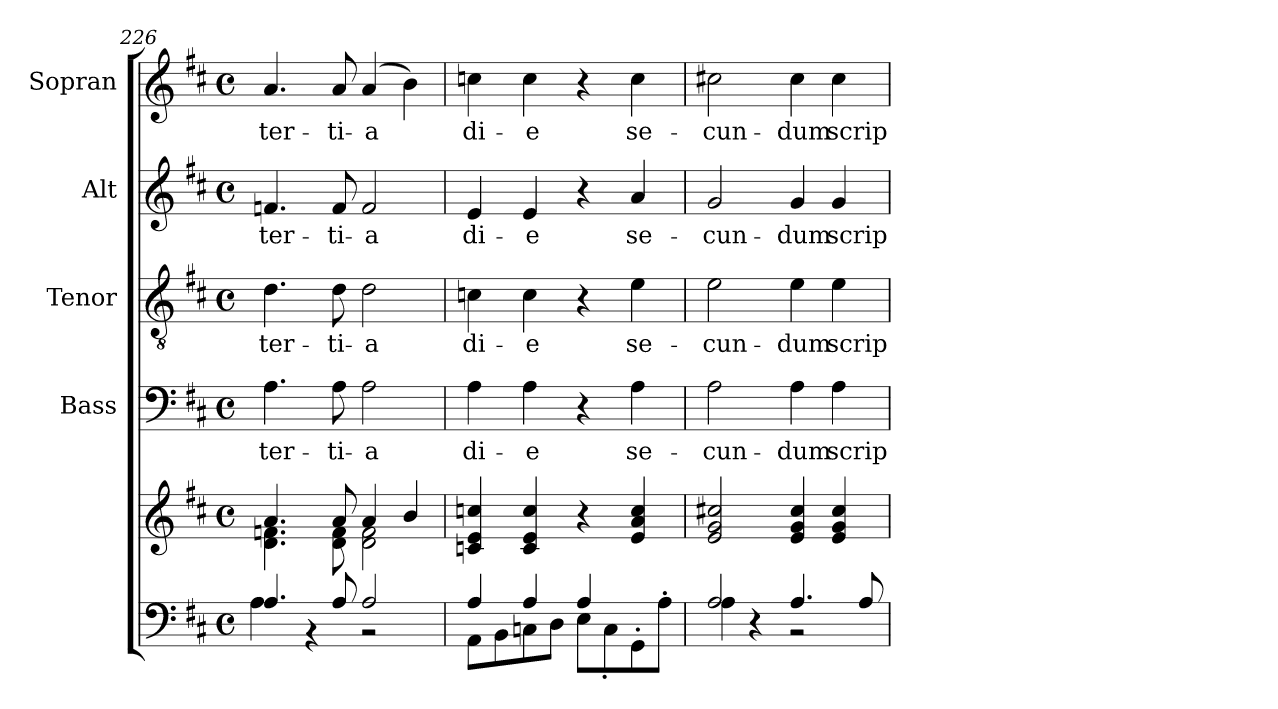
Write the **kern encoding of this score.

**kern	**kern	**kern	**text	**kern	**text	**kern	**text	**kern	**text
*part5	*part5	*part4	*part4	*part3	*part3	*part2	*part2	*part1	*part1
*staff6	*staff5	*staff4	*staff4	*staff3	*staff3	*staff2	*staff2	*staff1	*staff1
*	*	*I"Bass	*	*I"Tenor	*	*I"Alt	*	*I"Sopran	*
*	*	*I'B.	*	*I'T.	*	*I'A.	*	*I'S.	*
!!LO:LB:g=z
*clefF4	*clefG2	*clefF4	*	*clefGv2	*	*clefG2	*	*clefG2	*
*k[f#c#]	*k[f#c#]	*k[f#c#]	*	*k[f#c#]	*	*k[f#c#]	*	*k[f#c#]	*
*D:	*D:	*D:	*	*D:	*	*D:	*	*D:	*
*M4/4	*M4/4	*M4/4	*	*M4/4	*	*M4/4	*	*M4/4	*
*met(c)	*met(c)	*met(c)	*	*met(c)	*	*met(c)	*	*met(c)	*
=226	=226	=226	=226	=226	=226	=226	=226	=226	=226
*^	*^	*	*	*	*	*	*	*	*
!	!	!	!	!	!LO:LY:b	!	!LO:LY:b	!	!LO:LY:b	!	!LO:LY:b
4.A!/	4A\	4.a!/	4.d!\ 4.fn!\	4.A\	ter-	4.d\	ter-	4.fn/	ter-	4.a/	ter-
.	4rBB	.	.	.	.	.	.	.	.	.	.
!	!	!	!	!	!LO:LY:b	!	!LO:LY:b	!	!LO:LY:b	!	!LO:LY:b
8A!/	.	8a!/	8d!\ 8f!\	8A\	-ti-	8d\	-ti-	8f/	-ti-	8a/	-ti-
!	!	!	!	!	!LO:LY:b	!	!LO:LY:b	!	!LO:LY:b	!	!LO:LY:b
2A!/	2rBB	4a!/	2d!\ 2f!\	2A\	-a	2d\	-a	2f/	-a	(4a/	-a
.	.	4b!/	.	.	.	.	.	.	.	4b\)	.
*	*	*v	*v	*	*	*	*	*	*	*	*
=227	=227	=227	=227	=227	=227	=227	=227	=227	=227	=227
!	!	!	!	!LO:LY:b	!	!LO:LY:b	!	!LO:LY:b	!	!LO:LY:b
4A!/	8AA\L	4cn!/ 4e!/ 4ccn!/	4A\	di-	4cn\	di-	4e/	di-	4ccn\	di-
.	8BB\	.	.	.	.	.	.	.	.	.
!	!	!	!	!LO:LY:b	!	!LO:LY:b	!	!LO:LY:b	!	!LO:LY:b
4A!/	8Cn\	4c!/ 4e!/ 4cc!/	4A\	-e	4c\	-e	4e/	-e	4cc\	-e
.	8D\J	.	.	.	.	.	.	.	.	.
4A!/	8E\L	4r	4r	.	4r	.	4r	.	4r	.
.	8C'>\	.	.	.	.	.	.	.	.	.
!	!	!	!	!LO:LY:b	!	!LO:LY:b	!	!LO:LY:b	!	!LO:LY:b
4ryy	8GG'>\	4e!/ 4a!/ 4cc!/	4A\	se-	4e\	se-	4a/	se-	4cc\	se-
.	8A'>\J	.	.	.	.	.	.	.	.	.
=228	=228	=228	=228	=228	=228	=228	=228	=228	=228	=228
!	!	!	!	!LO:LY:b	!	!LO:LY:b	!	!LO:LY:b	!	!LO:LY:b
2A!/	4A\	2e!/ 2g!/ 2cc#X!/	2A\	-cun-	2e\	-cun-	2g/	-cun-	2cc#X\	-cun-
.	4rC	.	.	.	.	.	.	.	.	.
!	!	!	!	!LO:LY:b	!	!LO:LY:b	!	!LO:LY:b	!	!LO:LY:b
4.A!/	2rBB	4e!/ 4g!/ 4cc#!/	4A\	-dum	4e\	-dum	4g/	-dum	4cc#\	-dum
!	!	!	!	!LO:LY:b	!	!LO:LY:b	!	!LO:LY:b	!	!LO:LY:b
.	.	4e!/ 4g!/ 4cc#!/	4A\	scrip-	4e\	scrip-	4g/	scrip-	4cc#\	scrip-
8A!/	.	.	.	.	.	.	.	.	.	.
*v	*v	*	*	*	*	*	*	*	*	*
=	=	=	=	=	=	=	=	=	=
*-	*-	*-	*-	*-	*-	*-	*-	*-	*-
